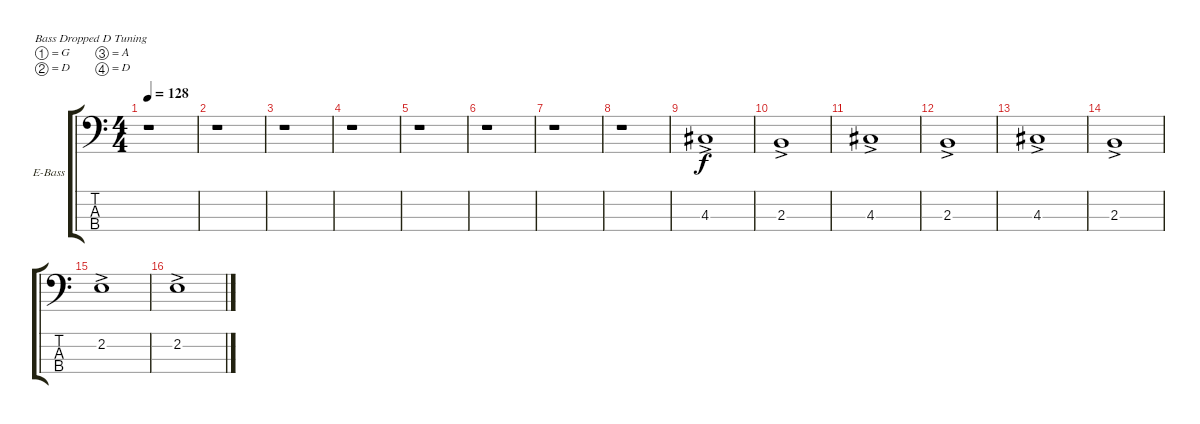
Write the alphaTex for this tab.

\bracketExtendMode groupsimilarinstruments
\firstSystemTrackNameOrientation horizontal
\otherSystemsTrackNameOrientation horizontal
\track ("Bass guitar (Oliver)" "E-Bass") {instrument electricbassfinger}
\staff {score tabs}
\tuning (G2 D2 A1 D1)
\ts (4 4)
\tempo 128
\clef f4
\ks c
r.1{dy f} |
r.1 |
r.1 |
r.1 |
r.1 |
r.1 |
r.1 |
r.1 |
4.3{ac}.1 |
2.3{ac}.1 |
4.3{ac}.1 |
2.3{ac}.1 |
4.3{ac}.1 |
2.3{ac}.1 |
2.2{ac}.1 |
2.2{ac}.1
